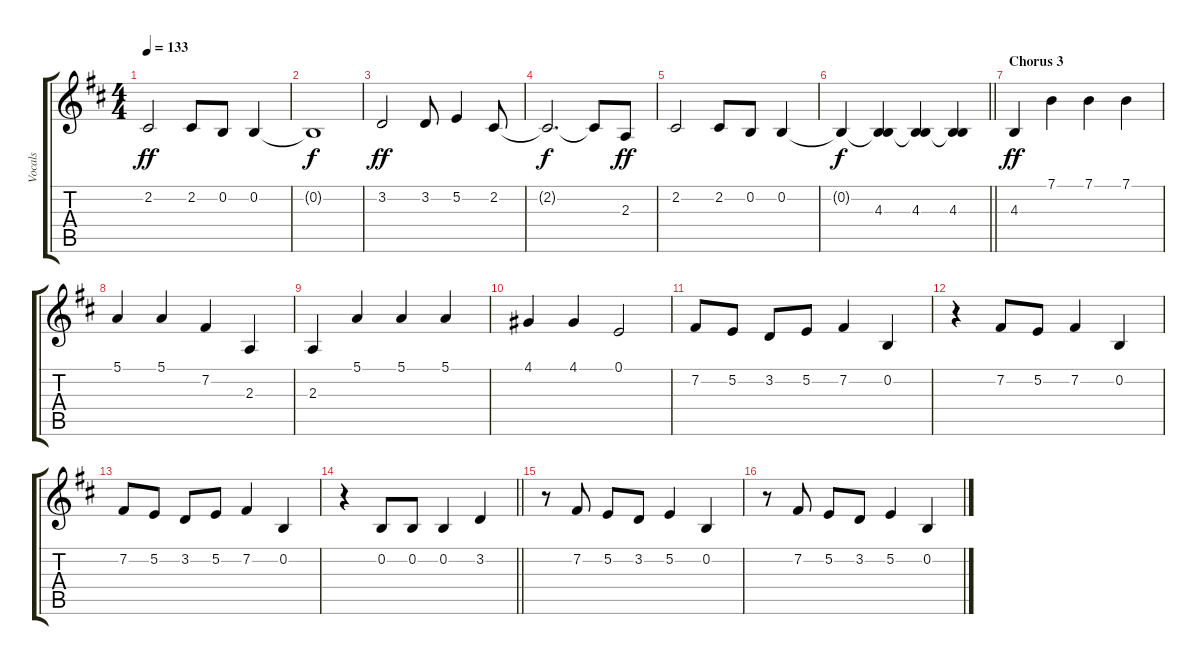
\track ("Vocals" "Vocals") {instrument flute}
\staff {score tabs}
\tuning (E4 B3 G3 D3 A2 E2) {hide}
\ts (4 4)
\tempo 133
\clef g2
\ks bminor
2.2.2{dy ff} 2.2.8 0.2.8 0.2.4 |
0.2{t}.1{dy f} |
3.2.2{dy ff} 3.2.8 5.2.4 2.2.8 |
2.2{t}.2{d dy f} 2.2{t}.8 2.3.8{dy ff} |
2.2.2 2.2.8 0.2.8 0.2.4 |
\barLineRight lightlight
0.2{t}.4{dy f} (0.2{t} 4.3).4 (0.2{t} 4.3).4 (0.2{t} 4.3).4 |
\section ("" "Chorus 3")
4.3.4{dy ff} 7.1.4 7.1.4 7.1.4 |
5.1.4 5.1.4 7.2.4 2.3.4 |
2.3.4 5.1.4 5.1.4 5.1.4 |
4.1.4 4.1.4 0.1.2 |
7.2.8 5.2.8 3.2.8 5.2.8 7.2.4 0.2.4 |
r.4 7.2.8 5.2.8 7.2.4 0.2.4 |
7.2.8 5.2.8 3.2.8 5.2.8 7.2.4 0.2.4 |
\barLineRight lightlight
r.4 0.2.8 0.2.8 0.2.4 3.2.4 |
r.8 7.2.8 5.2.8 3.2.8 5.2.4 0.2.4 |
r.8 7.2.8 5.2.8 3.2.8 5.2.4 0.2.4
